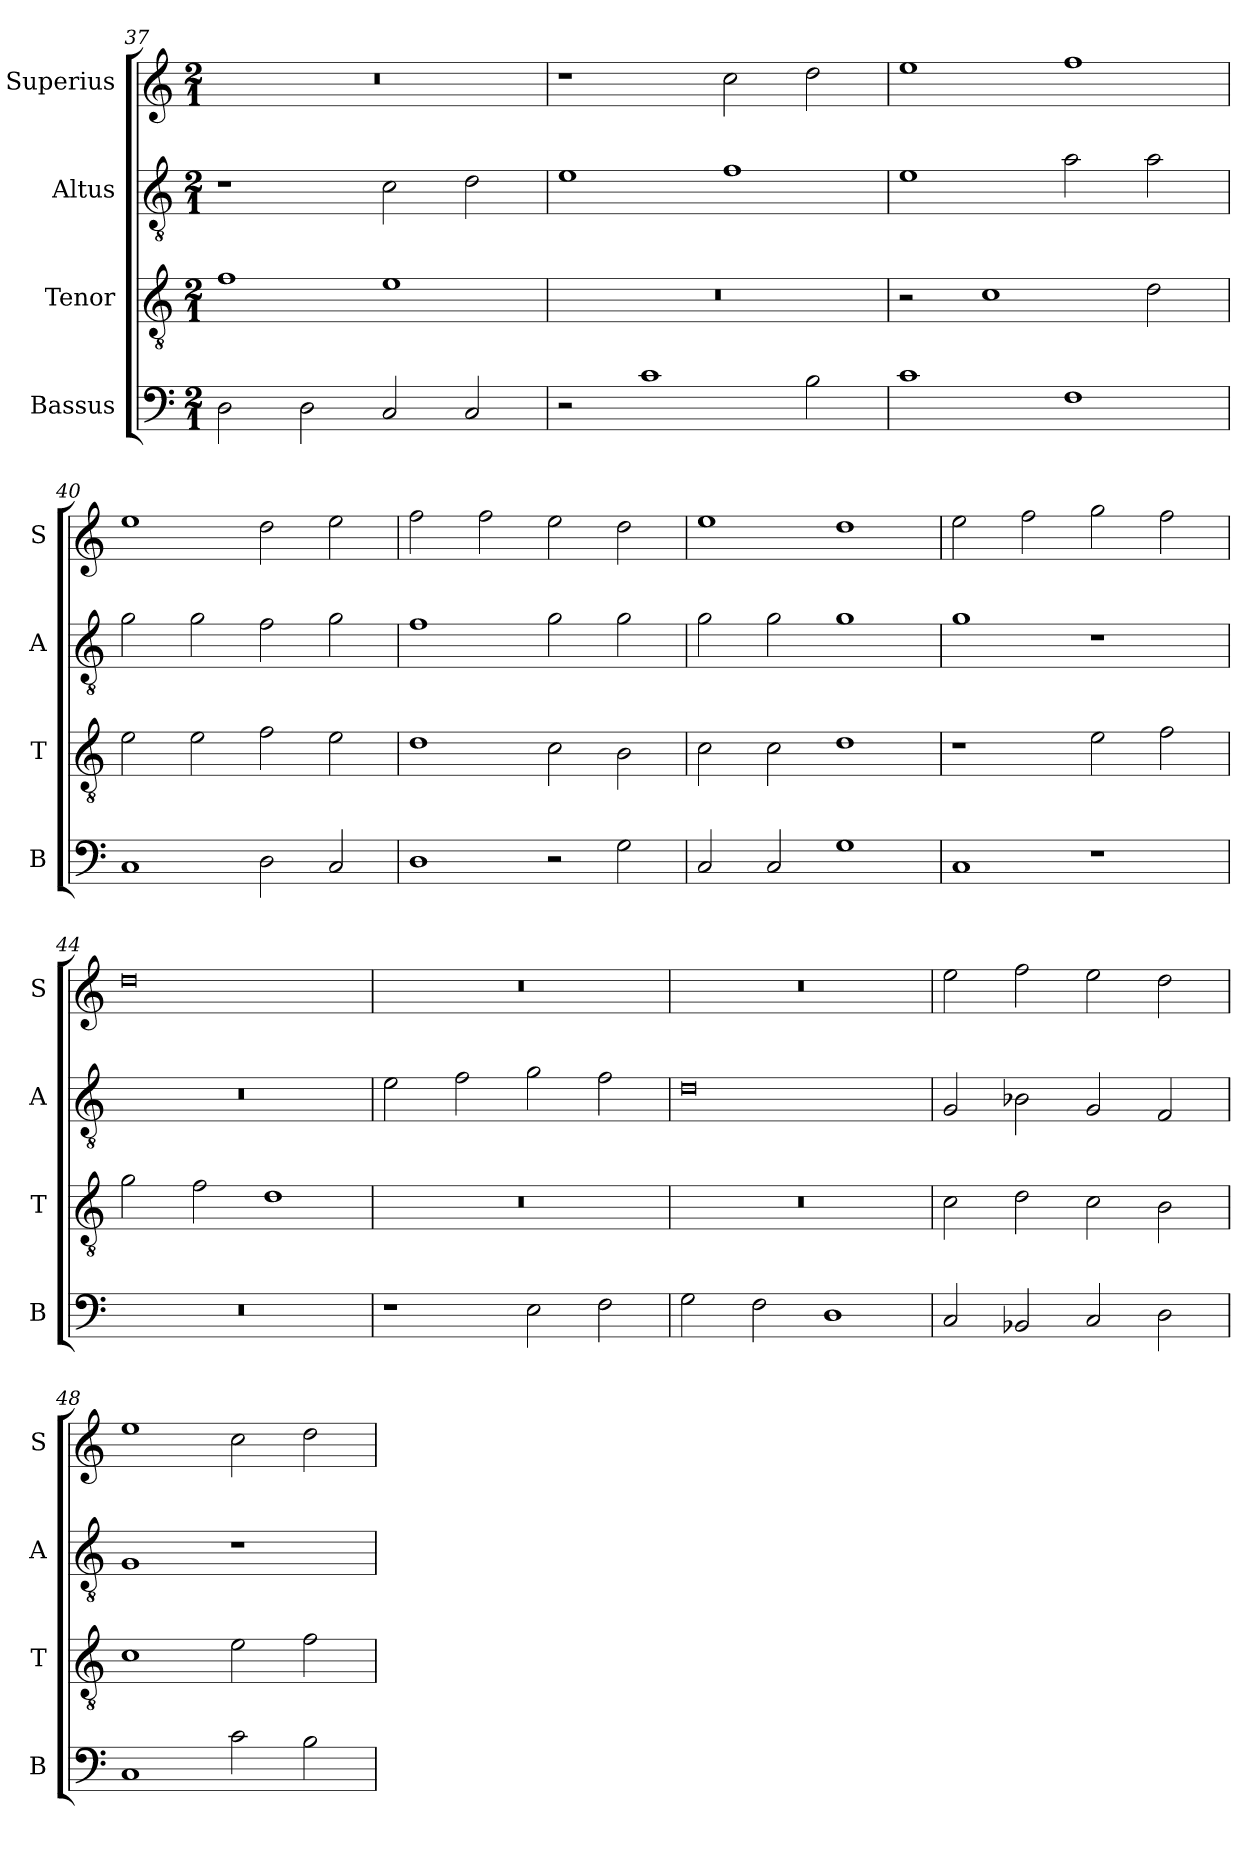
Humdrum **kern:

**kern	**kern	**kern	**kern
*part4	*part3	*part2	*part1
*staff4	*staff3	*staff2	*staff1
*I"Bassus	*I"Tenor	*I"Altus	*I"Superius
*I'B	*I'T	*I'A	*I'S
*clefF4	*clefGv2	*clefGv2	*clefG2
*k[]	*k[]	*k[]	*k[]
*M2/1	*M2/1	*M2/1	*M2/1
=37	=37	=37	=37
2D\	1f	1r	0r
2D\	.	.	.
2C/	1e	2c\	.
2C/	.	2d\	.
=38	=38	=38	=38
2r	0r	1e	1r
1c	.	.	.
.	.	1f	2cc\
2B\	.	.	2dd\
=39	=39	=39	=39
1c	2r	1e	1ee
.	1c	.	.
1F	.	2a\	1ff
.	2d\	2a\	.
=40	=40	=40	=40
1C	2e\	2g\	1ee
.	2e\	2g\	.
2D\	2f\	2f\	2dd\
2C/	2e\	2g\	2ee\
=41	=41	=41	=41
1D	1d	1f	2ff\
.	.	.	2ff\
2r	2c\	2g\	2ee\
2G\	2B\	2g\	2dd\
=42	=42	=42	=42
2C/	2c\	2g\	1ee
2C/	2c\	2g\	.
1G	1d	1g	1dd
=43	=43	=43	=43
1C	1r	1g	2ee\
.	.	.	2ff\
1r	2e\	1r	2gg\
.	2f\	.	2ff\
=44	=44	=44	=44
0r	2g\	0r	0dd
.	2f\	.	.
.	1d	.	.
=45	=45	=45	=45
1r	0r	2e\	0r
.	.	2f\	.
2E\	.	2g\	.
2F\	.	2f\	.
=46	=46	=46	=46
2G\	0r	0d	0r
2F\	.	.	.
1D	.	.	.
=47	=47	=47	=47
2C/	2c\	2G/	2ee\
2BB-X/	2d\	2B-X\	2ff\
2C/	2c\	2G/	2ee\
2D\	2B\	2F/	2dd\
=48	=48	=48	=48
1C	1c	1G	1ee
2c\	2e\	1r	2cc\
2B\	2f\	.	2dd\
=	=	=	=
*-	*-	*-	*-
